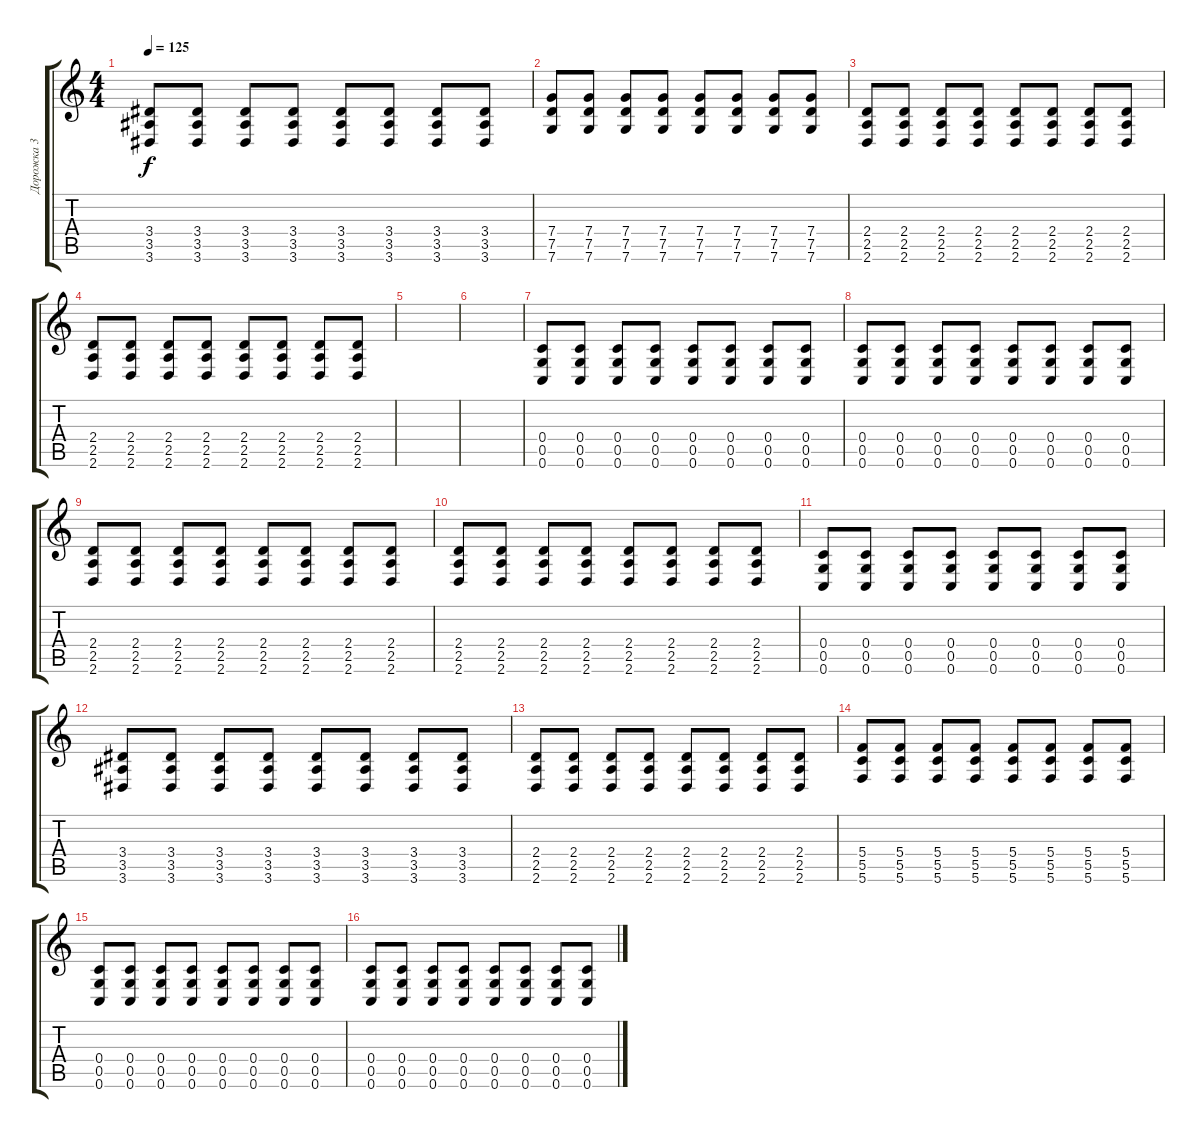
\track ("Дорожка 3" "Дорожка 3") {instrument distortionguitar}
\staff {score tabs}
\tuning (E4 B3 G3 C3 G2 C2) {hide}
\ts (4 4)
\tempo 125
\clef g2
\ks c
(3.4 3.5 3.6).8{dy f volume 13 balance 13 instrument distortionguitar} (3.4 3.5 3.6).8 (3.4 3.5 3.6).8 (3.4 3.5 3.6).8 (3.4 3.5 3.6).8 (3.4 3.5 3.6).8 (3.4 3.5 3.6).8 (3.4 3.5 3.6).8 |
(7.4 7.5 7.6).8 (7.4 7.5 7.6).8 (7.4 7.5 7.6).8 (7.4 7.5 7.6).8 (7.4 7.5 7.6).8 (7.4 7.5 7.6).8 (7.4 7.5 7.6).8 (7.4 7.5 7.6).8 |
(2.4 2.5 2.6).8 (2.4 2.5 2.6).8 (2.4 2.5 2.6).8 (2.4 2.5 2.6).8 (2.4 2.5 2.6).8 (2.4 2.5 2.6).8 (2.4 2.5 2.6).8 (2.4 2.5 2.6).8 |
(2.4 2.5 2.6).8 (2.4 2.5 2.6).8 (2.4 2.5 2.6).8 (2.4 2.5 2.6).8 (2.4 2.5 2.6).8 (2.4 2.5 2.6).8 (2.4 2.5 2.6).8 (2.4 2.5 2.6).8 |
|
|
(0.4 0.5 0.6).8{volume 13 balance 13 instrument distortionguitar} (0.4 0.5 0.6).8 (0.4 0.5 0.6).8 (0.4 0.5 0.6).8 (0.4 0.5 0.6).8 (0.4 0.5 0.6).8 (0.4 0.5 0.6).8 (0.4 0.5 0.6).8 |
(0.4 0.5 0.6).8 (0.4 0.5 0.6).8 (0.4 0.5 0.6).8 (0.4 0.5 0.6).8 (0.4 0.5 0.6).8 (0.4 0.5 0.6).8 (0.4 0.5 0.6).8 (0.4 0.5 0.6).8 |
(2.4 2.5 2.6).8 (2.4 2.5 2.6).8 (2.4 2.5 2.6).8 (2.4 2.5 2.6).8 (2.4 2.5 2.6).8 (2.4 2.5 2.6).8 (2.4 2.5 2.6).8 (2.4 2.5 2.6).8 |
(2.4 2.5 2.6).8 (2.4 2.5 2.6).8 (2.4 2.5 2.6).8 (2.4 2.5 2.6).8 (2.4 2.5 2.6).8 (2.4 2.5 2.6).8 (2.4 2.5 2.6).8 (2.4 2.5 2.6).8 |
(0.4 0.5 0.6).8 (0.4 0.5 0.6).8 (0.4 0.5 0.6).8 (0.4 0.5 0.6).8 (0.4 0.5 0.6).8 (0.4 0.5 0.6).8 (0.4 0.5 0.6).8 (0.4 0.5 0.6).8 |
(3.4 3.5 3.6).8 (3.4 3.5 3.6).8 (3.4 3.5 3.6).8 (3.4 3.5 3.6).8 (3.4 3.5 3.6).8 (3.4 3.5 3.6).8 (3.4 3.5 3.6).8 (3.4 3.5 3.6).8 |
(2.4 2.5 2.6).8 (2.4 2.5 2.6).8 (2.4 2.5 2.6).8 (2.4 2.5 2.6).8 (2.4 2.5 2.6).8 (2.4 2.5 2.6).8 (2.4 2.5 2.6).8 (2.4 2.5 2.6).8 |
(5.4 5.5 5.6).8 (5.4 5.5 5.6).8 (5.4 5.5 5.6).8 (5.4 5.5 5.6).8 (5.4 5.5 5.6).8 (5.4 5.5 5.6).8 (5.4 5.5 5.6).8 (5.4 5.5 5.6).8 |
(0.4 0.5 0.6).8{volume 13 balance 13 instrument distortionguitar} (0.4 0.5 0.6).8 (0.4 0.5 0.6).8 (0.4 0.5 0.6).8 (0.4 0.5 0.6).8 (0.4 0.5 0.6).8 (0.4 0.5 0.6).8 (0.4 0.5 0.6).8 |
(0.4 0.5 0.6).8 (0.4 0.5 0.6).8 (0.4 0.5 0.6).8 (0.4 0.5 0.6).8 (0.4 0.5 0.6).8 (0.4 0.5 0.6).8 (0.4 0.5 0.6).8 (0.4 0.5 0.6).8
